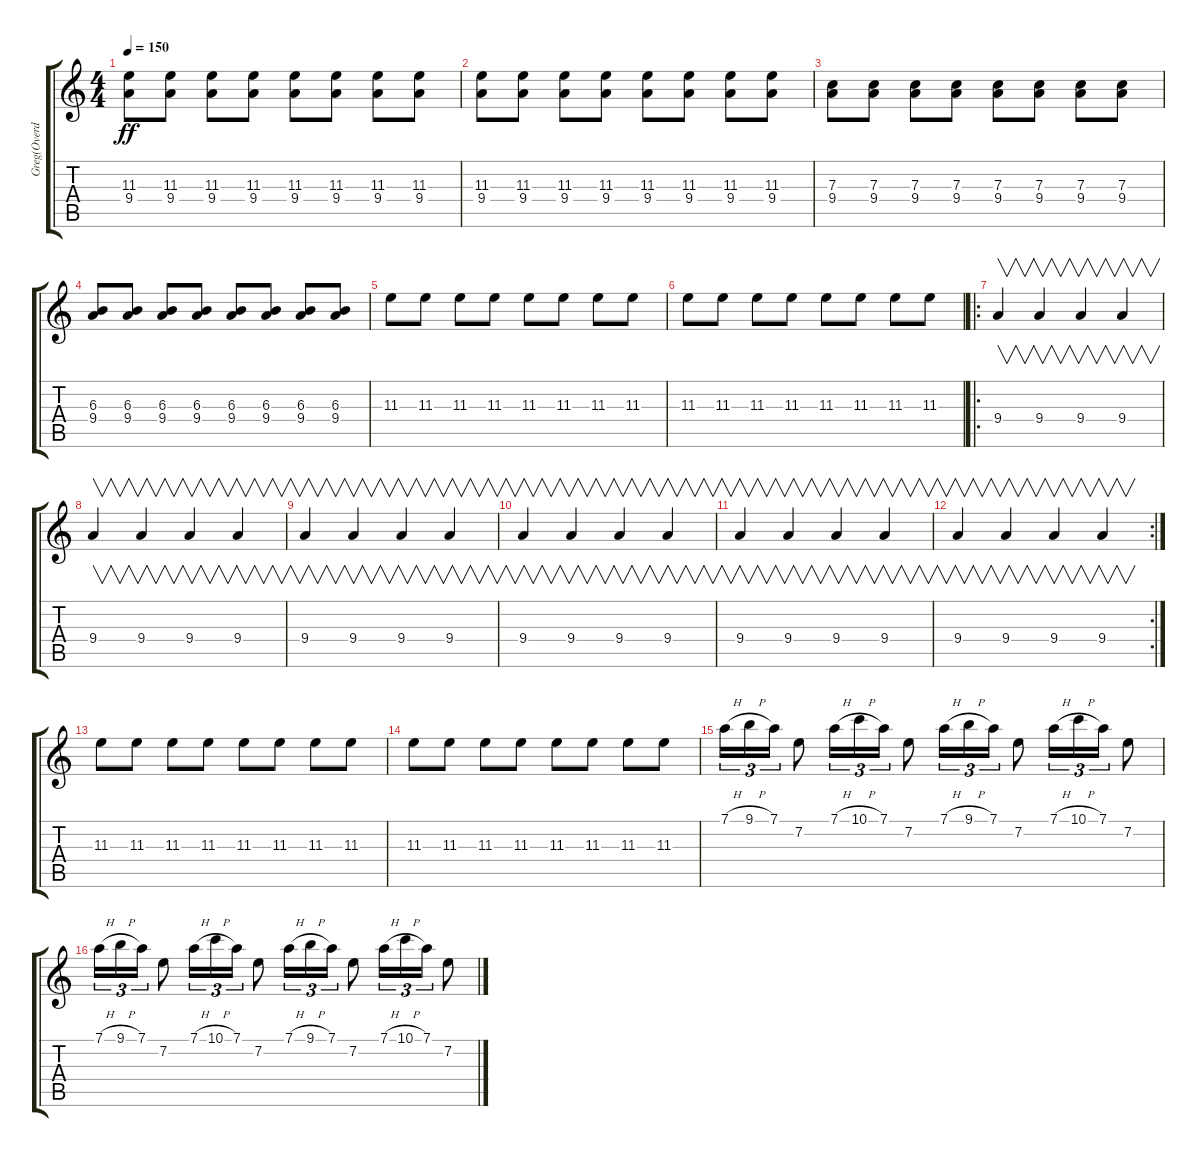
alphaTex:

\track ("Greg(Overdriven Guitar + solo)" "Greg(Overd") {instrument overdrivenguitar}
\staff {score tabs}
\tuning (D4 A3 F3 C3 G2 D2) {hide}
\ts (4 4)
\tempo 150
\clef g2
\ks c
(11.3 9.4).8{dy ff} (11.3 9.4).8 (11.3 9.4).8 (11.3 9.4).8 (11.3 9.4).8 (11.3 9.4).8 (11.3 9.4).8 (11.3 9.4).8 |
(11.3 9.4).8 (11.3 9.4).8 (11.3 9.4).8 (11.3 9.4).8 (11.3 9.4).8 (11.3 9.4).8 (11.3 9.4).8 (11.3 9.4).8 |
(7.3 9.4).8 (7.3 9.4).8 (7.3 9.4).8 (7.3 9.4).8 (7.3 9.4).8 (7.3 9.4).8 (7.3 9.4).8 (7.3 9.4).8 |
(6.3 9.4).8 (6.3 9.4).8 (6.3 9.4).8 (6.3 9.4).8 (6.3 9.4).8 (6.3 9.4).8 (6.3 9.4).8 (6.3 9.4).8 |
11.3.8 11.3.8 11.3.8 11.3.8 11.3.8 11.3.8 11.3.8 11.3.8 |
11.3.8 11.3.8 11.3.8 11.3.8 11.3.8 11.3.8 11.3.8 11.3.8 |
\ro
9.4.4{v} 9.4.4{v} 9.4.4{v} 9.4.4{v} |
9.4.4{v} 9.4.4{v} 9.4.4{v} 9.4.4{v} |
9.4.4{v} 9.4.4{v} 9.4.4{v} 9.4.4{v} |
9.4.4{v} 9.4.4{v} 9.4.4{v} 9.4.4{v} |
9.4.4{v} 9.4.4{v} 9.4.4{v} 9.4.4{v} |
\rc 2
9.4.4{v} 9.4.4{v} 9.4.4{v} 9.4.4{v} |
11.3.8 11.3.8 11.3.8 11.3.8 11.3.8 11.3.8 11.3.8 11.3.8 |
11.3.8 11.3.8 11.3.8 11.3.8 11.3.8 11.3.8 11.3.8 11.3.8 |
7.1{h}.16{tu (3 2)} 9.1{h}.16{tu (3 2)} 7.1.16{tu (3 2)} 7.2.8 7.1{h}.16{tu (3 2)} 10.1{h}.16{tu (3 2)} 7.1.16{tu (3 2)} 7.2.8 7.1{h}.16{tu (3 2)} 9.1{h}.16{tu (3 2)} 7.1.16{tu (3 2)} 7.2.8 7.1{h}.16{tu (3 2)} 10.1{h}.16{tu (3 2)} 7.1.16{tu (3 2)} 7.2.8 |
7.1{h}.16{tu (3 2)} 9.1{h}.16{tu (3 2)} 7.1.16{tu (3 2)} 7.2.8 7.1{h}.16{tu (3 2)} 10.1{h}.16{tu (3 2)} 7.1.16{tu (3 2)} 7.2.8 7.1{h}.16{tu (3 2)} 9.1{h}.16{tu (3 2)} 7.1.16{tu (3 2)} 7.2.8 7.1{h}.16{tu (3 2)} 10.1{h}.16{tu (3 2)} 7.1.16{tu (3 2)} 7.2.8
